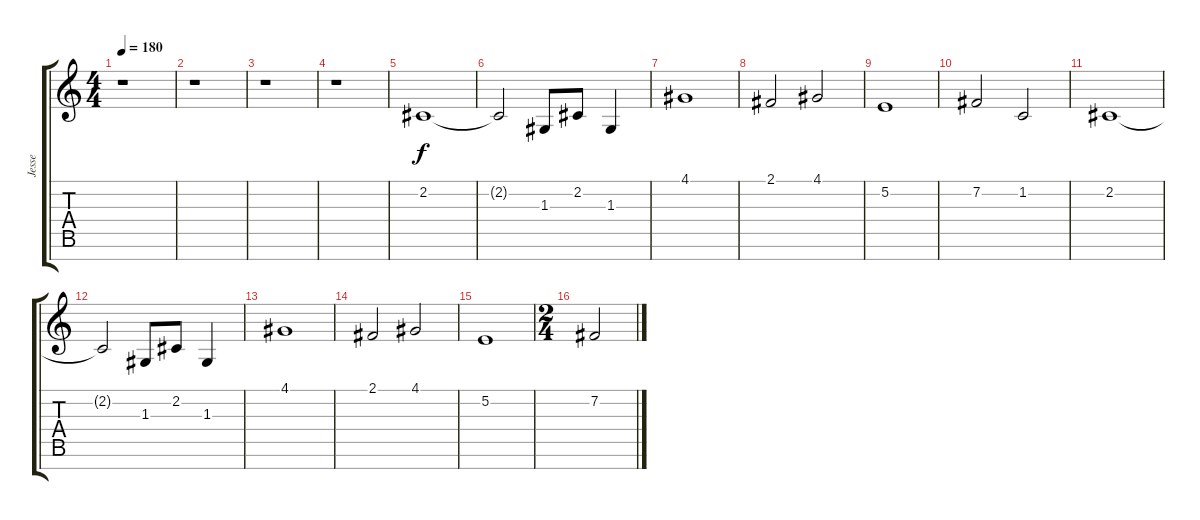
\track ("Jesse" "Jesse") {instrument lead2sawtooth}
\staff {score tabs}
\tuning (E4 B3 G3 D3 A2 E2 B1) {hide}
\ts (4 4)
\tempo 180
\clef g2
\ks c
r.1{dy f} |
r.1 |
r.1 |
r.1 |
2.2.1{volume 14 instrument lead2sawtooth} |
2.2{t}.2 1.3.8 2.2.8 1.3.4 |
4.1.1 |
2.1.2 4.1.2 |
5.2.1 |
7.2.2 1.2.2 |
2.2.1{volume 14} |
2.2{t}.2 1.3.8 2.2.8 1.3.4 |
4.1.1 |
2.1.2 4.1.2 |
5.2.1 |
\ts (2 4)
7.2.2
